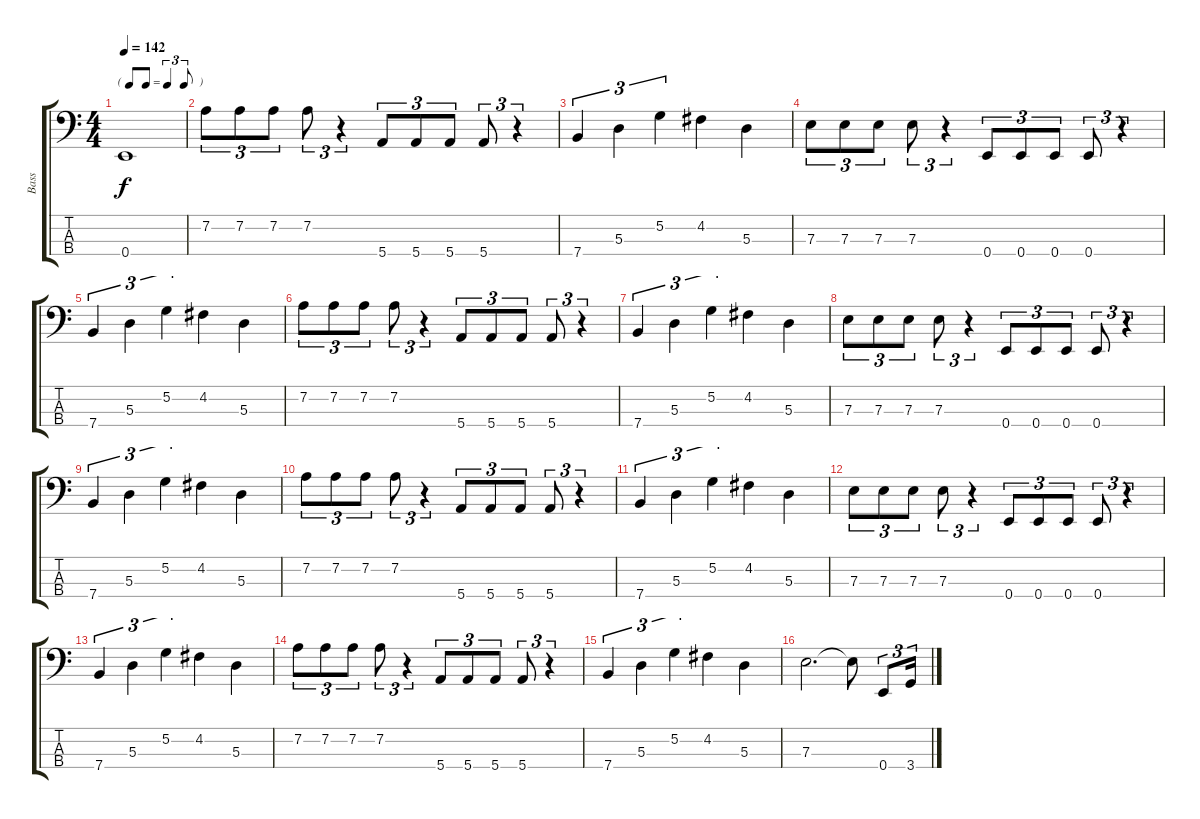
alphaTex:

\track ("Bass" "Bass") {instrument electricbassfinger}
\staff {score tabs}
\tuning (G2 D2 A1 E1) {hide}
\ts (4 4)
\tf triplet8th
\tempo 142
\clef f4
\ks c
0.4{t}.1{dy f} |
7.2.8{tu (3 2)} 7.2.8{tu (3 2)} 7.2.8{tu (3 2)} 7.2.8{tu (3 2)} r.4{tu (3 2)} 5.4.8{tu (3 2)} 5.4.8{tu (3 2)} 5.4.8{tu (3 2)} 5.4.8{tu (3 2)} r.4{tu (3 2)} |
7.4.4{tu (3 2)} 5.3.4{tu (3 2)} 5.2.4{tu (3 2)} 4.2.4 5.3.4 |
7.3.8{tu (3 2)} 7.3.8{tu (3 2)} 7.3.8{tu (3 2)} 7.3.8{tu (3 2)} r.4{tu (3 2)} 0.4.8{tu (3 2)} 0.4.8{tu (3 2)} 0.4.8{tu (3 2)} 0.4.8{tu (3 2)} r.4{tu (3 2)} |
7.4.4{tu (3 2)} 5.3.4{tu (3 2)} 5.2.4{tu (3 2)} 4.2.4 5.3.4 |
7.2.8{tu (3 2)} 7.2.8{tu (3 2)} 7.2.8{tu (3 2)} 7.2.8{tu (3 2)} r.4{tu (3 2)} 5.4.8{tu (3 2)} 5.4.8{tu (3 2)} 5.4.8{tu (3 2)} 5.4.8{tu (3 2)} r.4{tu (3 2)} |
7.4.4{tu (3 2)} 5.3.4{tu (3 2)} 5.2.4{tu (3 2)} 4.2.4 5.3.4 |
7.3.8{tu (3 2)} 7.3.8{tu (3 2)} 7.3.8{tu (3 2)} 7.3.8{tu (3 2)} r.4{tu (3 2)} 0.4.8{tu (3 2)} 0.4.8{tu (3 2)} 0.4.8{tu (3 2)} 0.4.8{tu (3 2)} r.4{tu (3 2)} |
7.4.4{tu (3 2)} 5.3.4{tu (3 2)} 5.2.4{tu (3 2)} 4.2.4 5.3.4 |
7.2.8{tu (3 2)} 7.2.8{tu (3 2)} 7.2.8{tu (3 2)} 7.2.8{tu (3 2)} r.4{tu (3 2)} 5.4.8{tu (3 2)} 5.4.8{tu (3 2)} 5.4.8{tu (3 2)} 5.4.8{tu (3 2)} r.4{tu (3 2)} |
7.4.4{tu (3 2)} 5.3.4{tu (3 2)} 5.2.4{tu (3 2)} 4.2.4 5.3.4 |
7.3.8{tu (3 2)} 7.3.8{tu (3 2)} 7.3.8{tu (3 2)} 7.3.8{tu (3 2)} r.4{tu (3 2)} 0.4.8{tu (3 2)} 0.4.8{tu (3 2)} 0.4.8{tu (3 2)} 0.4.8{tu (3 2)} r.4{tu (3 2)} |
7.4.4{tu (3 2)} 5.3.4{tu (3 2)} 5.2.4{tu (3 2)} 4.2.4 5.3.4 |
7.2.8{tu (3 2)} 7.2.8{tu (3 2)} 7.2.8{tu (3 2)} 7.2.8{tu (3 2)} r.4{tu (3 2)} 5.4.8{tu (3 2)} 5.4.8{tu (3 2)} 5.4.8{tu (3 2)} 5.4.8{tu (3 2)} r.4{tu (3 2)} |
7.4.4{tu (3 2)} 5.3.4{tu (3 2)} 5.2.4{tu (3 2)} 4.2.4 5.3.4 |
7.3.2{d} 7.3{t}.8 0.4.8{tu (3 2)} 3.4.16{tu (3 2)}
